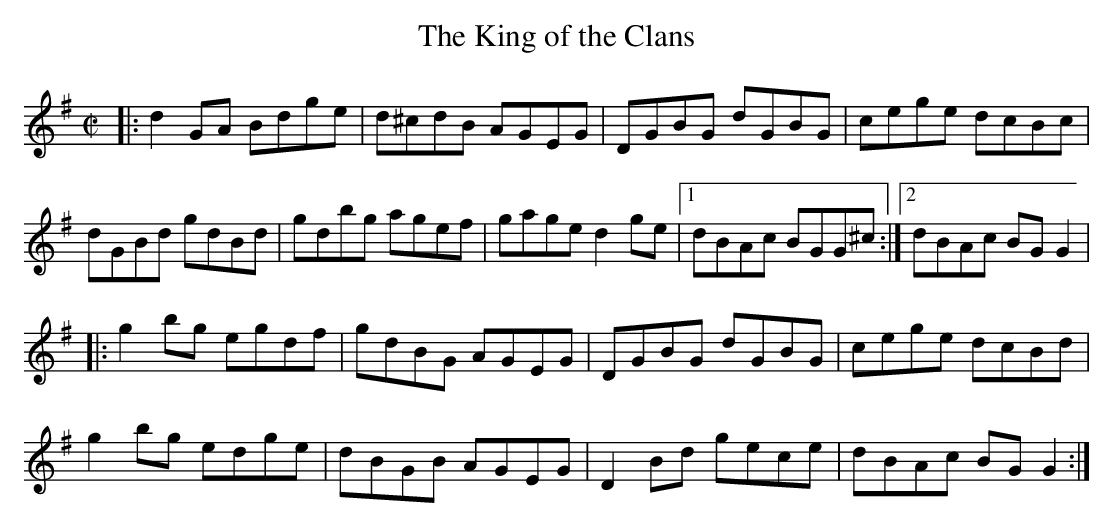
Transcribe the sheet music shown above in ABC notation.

X:1
T:King of the Clans, The
M:C|
K:G
|: d2GA Bdge | d^cdB AGEG | DGBG dGBG | cege dcBc |
dGBd gdBd | gdbg agef |gage d2ge |1 dBAc BGG^c :|2 dBAc BGG2 |
|: g2bg egdf | gdBG AGEG | DGBG dGBG| cege dcBd |
g2bg edge | dBGB AGEG | D2Bd gece | dBAc BGG2 :|
